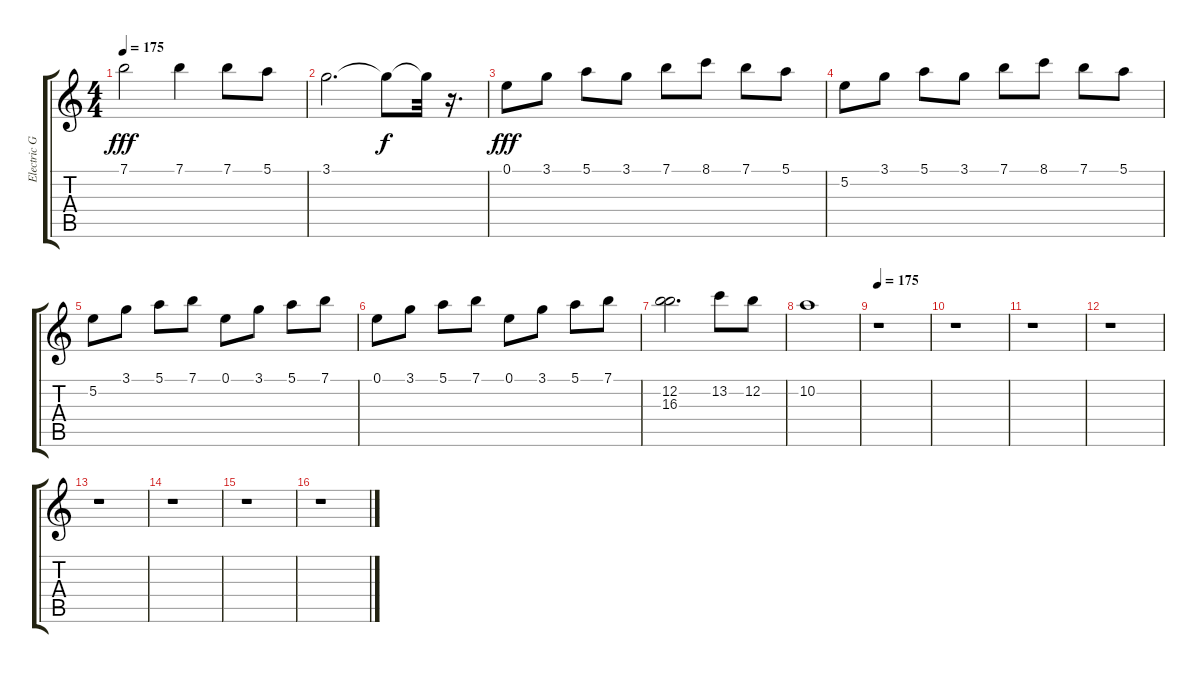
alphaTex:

\track ("Electric Guitar 2" "Electric G") {instrument distortionguitar}
\staff {score tabs}
\tuning (E4 B3 G3 D3 A2 E2) {hide}
\ts (4 4)
\tempo 175
\clef g2
\ks c
7.1.2{dy fff} 7.1.4 7.1.8 5.1.8 |
3.1.2{d} 3.1{t}.8{dy f} 3.1{t}.32 r.16{d} |
0.1.8{dy fff} 3.1.8 5.1.8 3.1.8 7.1.8 8.1.8 7.1.8 5.1.8 |
5.2.8 3.1.8 5.1.8 3.1.8 7.1.8 8.1.8 7.1.8 5.1.8 |
5.2.8 3.1.8 5.1.8 7.1.8 0.1.8 3.1.8 5.1.8 7.1.8 |
0.1.8 3.1.8 5.1.8 7.1.8 0.1.8 3.1.8 5.1.8 7.1.8 |
(12.2 16.3).2{d} 13.2.8 12.2.8 |
10.2.1 |
\tempo 175
r.1 |
r.1 |
r.1 |
r.1 |
r.1 |
r.1 |
r.1 |
r.1
